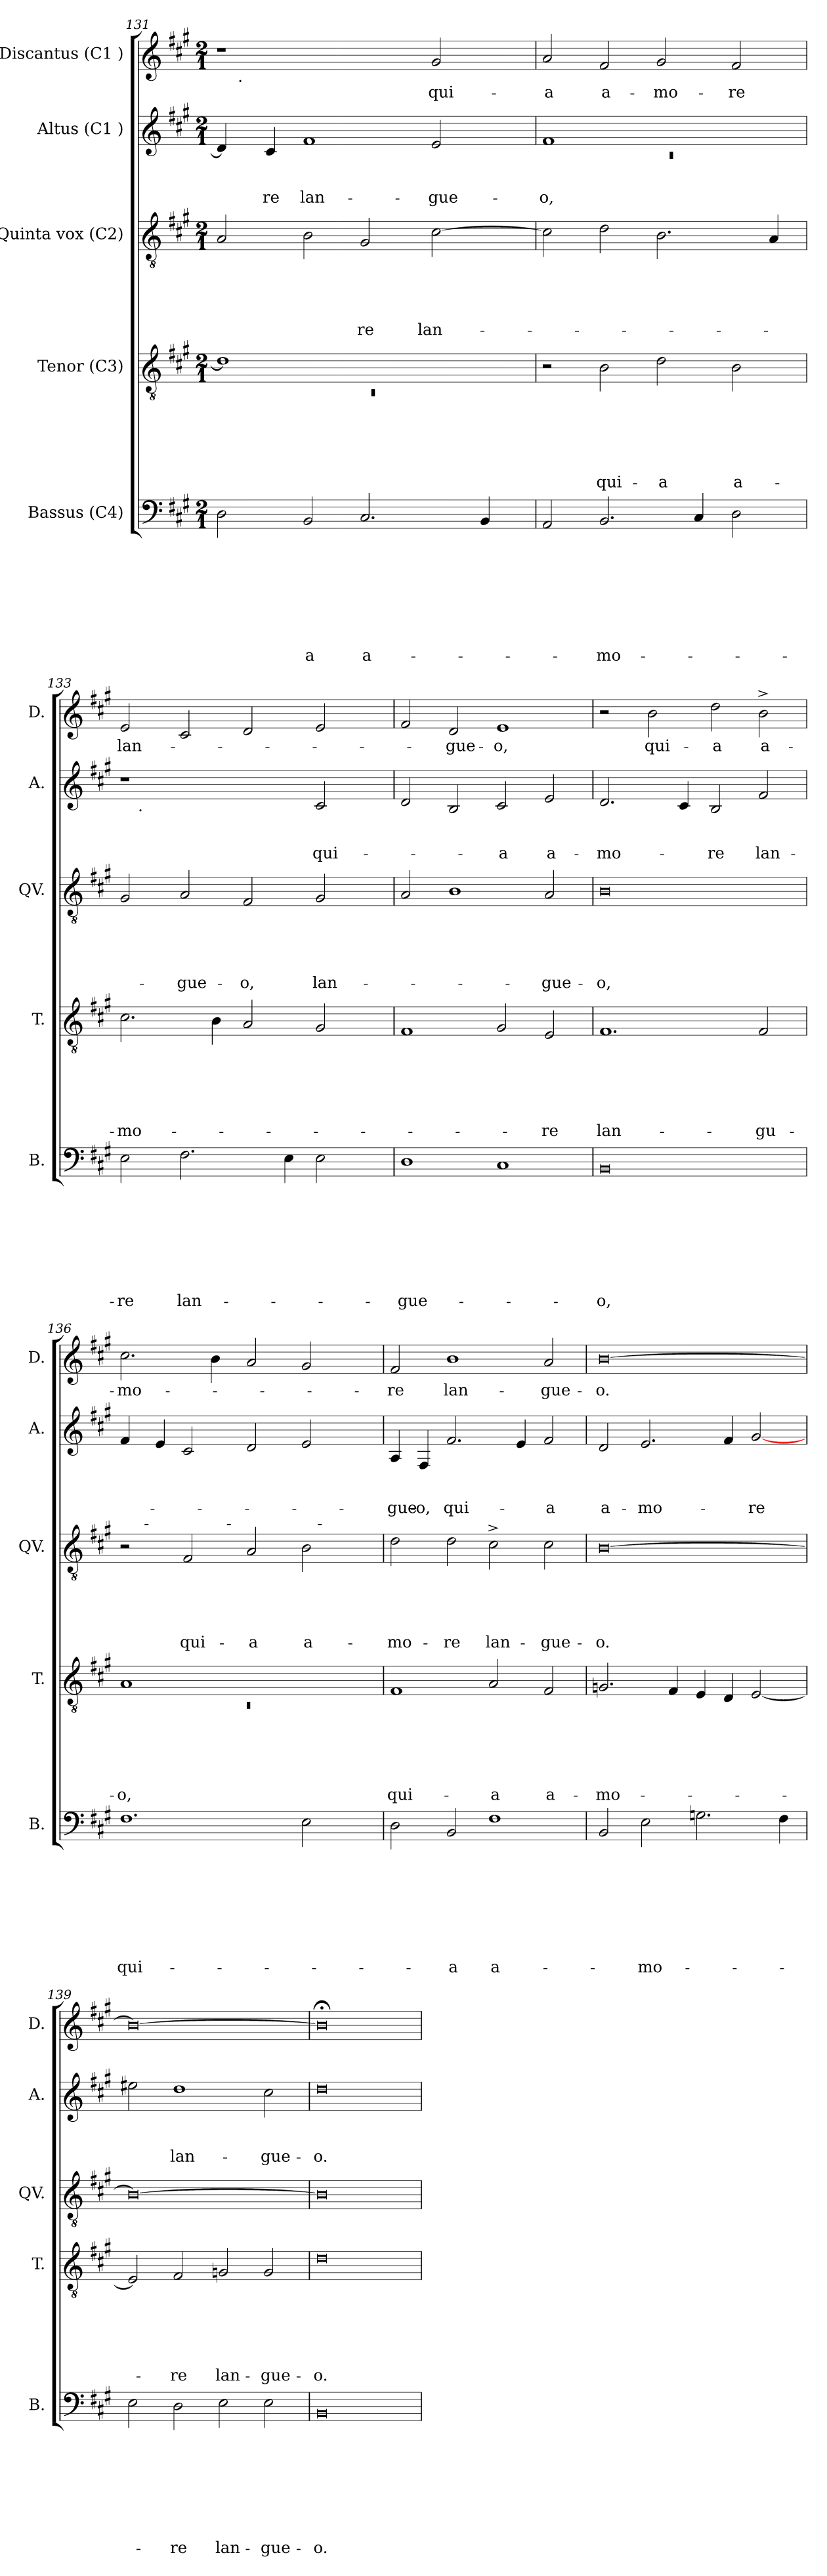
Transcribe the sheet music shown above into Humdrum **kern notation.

**kern	**text	**text	**text	**text	**text	**text	**text	**text	**kern	**text	**text	**text	**text	**text	**text	**kern	**text	**text	**text	**text	**text	**kern	**text	**text	**text	**kern	**text
*part5	*part5	*part5	*part5	*part5	*part5	*part5	*part5	*part5	*part4	*part4	*part4	*part4	*part4	*part4	*part4	*part3	*part3	*part3	*part3	*part3	*part3	*part2	*part2	*part2	*part2	*part1	*part1
*staff5	*staff5	*staff5	*staff5	*staff5	*staff5	*staff5	*staff5	*staff5	*staff4	*staff4	*staff4	*staff4	*staff4	*staff4	*staff4	*staff3	*staff3	*staff3	*staff3	*staff3	*staff3	*staff2	*staff2	*staff2	*staff2	*staff1	*staff1
*I"Bassus (C4)	*	*	*	*	*	*	*	*	*I"Tenor (C3)	*	*	*	*	*	*	*I"Quinta vox (C2)	*	*	*	*	*	*I"Altus (C1 )	*	*	*	*I"Discantus (C1 )	*
*I'B.	*	*	*	*	*	*	*	*	*I'T.	*	*	*	*	*	*	*I'QV.	*	*	*	*	*	*I'A.	*	*	*	*I'D.	*
*clefF4	*	*	*	*	*	*	*	*	*clefGv2	*	*	*	*	*	*	*clefGv2	*	*	*	*	*	*clefG2	*	*	*	*clefG2	*
*k[f#c#g#]	*	*	*	*	*	*	*	*	*k[f#c#g#]	*	*	*	*	*	*	*k[f#c#g#]	*	*	*	*	*	*k[f#c#g#]	*	*	*	*k[f#c#g#]	*
*A:	*	*	*	*	*	*	*	*	*A:	*	*	*	*	*	*	*A:	*	*	*	*	*	*A:	*	*	*	*A:	*
*M2/1	*	*	*	*	*	*	*	*	*M2/1	*	*	*	*	*	*	*M2/1	*	*	*	*	*	*M2/1	*	*	*	*M2/1	*
=131	=131	=131	=131	=131	=131	=131	=131	=131	=131	=131	=131	=131	=131	=131	=131	=131	=131	=131	=131	=131	=131	=131	=131	=131	=131	=131	=131
*	*	*	*	*	*	*	*	*	*^	*	*	*	*	*	*	*	*	*	*	*	*	*	*	*	*	*	*
!	!	!	!	!	!	!	!	!	!	!LO:N:vis=1	!	!	!	!	!	!	!	!	!	!	!	!	!	!	!	!	!	!
*	*	*	*	*	*	*	*	*	*	*	*	*	*	*	*	*	*	*	*	*	*	*	*	*	*	*	*^	*
2D\	.	.	.	.	.	.	.	.	1d]	0rC	.	.	.	.	.	.	2A/	.	.	.	.	.	4d/]	.	.	.	1r	16.ryy	.
!	!	!	!	!	!	!	!	!	!	!	!	!	!	!	!	!	!	!	!	!	!	!	!	!	!	!	!	!LO:TX:b:t=.	!
.	.	.	.	.	.	.	.	.	.	.	.	.	.	.	.	.	.	.	.	.	.	.	.	.	.	.	.	1ryy	.
!	!	!	!	!	!	!	!	!	!	!	!	!	!	!	!	!	!	!	!	!	!	!	!	!	!	!LO:LY:b	!	!	!
.	.	.	.	.	.	.	.	.	.	.	.	.	.	.	.	.	.	.	.	.	.	.	4c#/	.	.	-re	.	.	.
!	!	!	!	!	!	!	!	!LO:LY:b	!	!	!	!	!	!	!	!	!	!	!	!	!	!	!	!	!	!LO:LY:b	!	!	!
2BB/	.	.	.	.	.	.	.	-a	.	.	.	.	.	.	.	.	2B\	.	.	.	.	.	1f#	.	.	lan-	.	.	.
!	!	!	!	!	!	!	!	!LO:LY:b	!	!	!	!	!	!	!	!	!	!	!	!	!	!LO:LY:b	!	!	!	!	!	!	!
2.C#/	.	.	.	.	.	.	.	a-	1ryy	.	.	.	.	.	.	.	2G#/	.	.	.	.	-re	.	.	.	.	2ryy	.	.
.	.	.	.	.	.	.	.	.	.	.	.	.	.	.	.	.	.	.	.	.	.	.	.	.	.	.	.	2ryy	.
!	!	!	!	!	!	!	!	!	!	!	!	!	!	!	!	!	!	!	!	!	!	!LO:LY:b	!	!	!	!LO:LY:b	!	!	!LO:LY:b
.	.	.	.	.	.	.	.	.	.	.	.	.	.	.	.	.	[<2c#\	.	.	.	.	lan-	2e/	.	.	-gue-	2g#/	.	qui-
.	.	.	.	.	.	.	.	.	.	.	.	.	.	.	.	.	.	.	.	.	.	.	.	.	.	.	.	4ryy	.
4BB/	.	.	.	.	.	.	.	.	.	.	.	.	.	.	.	.	.	.	.	.	.	.	.	.	.	.	.	.	.
.	.	.	.	.	.	.	.	.	.	.	.	.	.	.	.	.	.	.	.	.	.	.	.	.	.	.	.	8ryy	.
.	.	.	.	.	.	.	.	.	.	.	.	.	.	.	.	.	.	.	.	.	.	.	.	.	.	.	.	32ryy	.
!!LO:LB:g=z
=132	=132	=132	=132	=132	=132	=132	=132	=132	=132	=132	=132	=132	=132	=132	=132	=132	=132	=132	=132	=132	=132	=132	=132	=132	=132	=132	=132	=132	=132
*	*	*	*	*	*	*	*	*	*	*	*	*	*	*	*	*	*	*	*	*	*	*	*^	*	*	*	*	*	*
!	!	!	!	!	!	!	!	!	!	!	!	!	!	!	!	!	!	!	!	!	!	!	!	!LO:N:vis=1	!	!	!LO:LY:b	!	!	!LO:LY:b
*	*	*	*	*	*	*	*	*	*v	*v	*	*	*	*	*	*	*	*	*	*	*	*	*	*	*	*	*	*v	*v	*
2AA/	.	.	.	.	.	.	.	.	2r	.	.	.	.	.	.	2c#\]	.	.	.	.	.	1f#	0rc	.	.	-o,	2a/	-a
!	!	!	!	!	!	!	!	!LO:LY:b	!	!	!	!	!	!	!LO:LY:b	!	!	!	!	!	!	!	!	!	!	!	!	!LO:LY:b
2.BB/	.	.	.	.	.	.	.	-mo-	2B\	.	.	.	.	.	qui-	2d\	.	.	.	.	.	.	.	.	.	.	2f#/	a-
!	!	!	!	!	!	!	!	!	!	!	!	!	!	!	!LO:LY:b	!	!	!	!	!	!	!	!	!	!	!	!	!LO:LY:b
.	.	.	.	.	.	.	.	.	2d\	.	.	.	.	.	-a	2.B\	.	.	.	.	.	1ryy	.	.	.	.	2g#/	-mo-
4C#/	.	.	.	.	.	.	.	.	.	.	.	.	.	.	.	.	.	.	.	.	.	.	.	.	.	.	.	.
!	!	!	!	!	!	!	!	!	!	!	!	!	!	!	!LO:LY:b	!	!	!	!	!	!	!	!	!	!	!	!	!LO:LY:b
2D\	.	.	.	.	.	.	.	.	2B\	.	.	.	.	.	a-	.	.	.	.	.	.	.	.	.	.	.	2f#/	-re
.	.	.	.	.	.	.	.	.	.	.	.	.	.	.	.	4A/	.	.	.	.	.	.	.	.	.	.	.	.
=133	=133	=133	=133	=133	=133	=133	=133	=133	=133	=133	=133	=133	=133	=133	=133	=133	=133	=133	=133	=133	=133	=133	=133	=133	=133	=133	=133	=133
!	!	!	!	!	!	!	!	!LO:LY:b	!	!	!	!	!	!	!LO:LY:b	!	!	!	!	!	!	!	!	!	!	!	!	!LO:LY:b
2E\	.	.	.	.	.	.	.	-re	2.c#\	.	.	.	.	.	-mo-	2G#/	.	.	.	.	.	1r	16.ryy	.	.	.	2e/	lan-
!	!	!	!	!	!	!	!	!	!	!	!	!	!	!	!	!	!	!	!	!	!	!	!LO:TX:b:t=.	!	!	!	!	!
.	.	.	.	.	.	.	.	.	.	.	.	.	.	.	.	.	.	.	.	.	.	.	1ryy	.	.	.	.	.
!	!	!	!	!	!	!	!	!LO:LY:b	!	!	!	!	!	!	!	!	!	!	!	!	!LO:LY:b	!	!	!	!	!	!	!
2.F#\	.	.	.	.	.	.	.	lan-	.	.	.	.	.	.	.	2A/	.	.	.	.	-gue-	.	.	.	.	.	2c#/	.
.	.	.	.	.	.	.	.	.	4B\	.	.	.	.	.	.	.	.	.	.	.	.	.	.	.	.	.	.	.
!	!	!	!	!	!	!	!	!	!	!	!	!	!	!	!	!	!	!	!	!	!LO:LY:b	!	!	!	!	!	!	!
.	.	.	.	.	.	.	.	.	2A/	.	.	.	.	.	.	2F#/	.	.	.	.	-o,	2ryy	.	.	.	.	2d/	.
.	.	.	.	.	.	.	.	.	.	.	.	.	.	.	.	.	.	.	.	.	.	.	2ryy	.	.	.	.	.
4E\	.	.	.	.	.	.	.	.	.	.	.	.	.	.	.	.	.	.	.	.	.	.	.	.	.	.	.	.
!	!	!	!	!	!	!	!	!	!	!	!	!	!	!	!	!	!	!	!	!	!LO:LY:b	!	!	!	!	!LO:LY:b	!	!
2E\	.	.	.	.	.	.	.	.	2G#/	.	.	.	.	.	.	2G#/	.	.	.	.	lan-	2c#/	.	.	.	qui-	2e/	.
.	.	.	.	.	.	.	.	.	.	.	.	.	.	.	.	.	.	.	.	.	.	.	4ryy	.	.	.	.	.
.	.	.	.	.	.	.	.	.	.	.	.	.	.	.	.	.	.	.	.	.	.	.	8ryy	.	.	.	.	.
.	.	.	.	.	.	.	.	.	.	.	.	.	.	.	.	.	.	.	.	.	.	.	32ryy	.	.	.	.	.
=134	=134	=134	=134	=134	=134	=134	=134	=134	=134	=134	=134	=134	=134	=134	=134	=134	=134	=134	=134	=134	=134	=134	=134	=134	=134	=134	=134	=134
!	!	!	!	!	!	!	!	!LO:LY:b	!	!	!	!	!	!	!	!	!	!	!	!	!	!	!	!	!	!	!	!
*	*	*	*	*	*	*	*	*	*	*	*	*	*	*	*	*	*	*	*	*	*	*v	*v	*	*	*	*	*
1D	.	.	.	.	.	.	.	-gue-	1F#	.	.	.	.	.	.	2A/	.	.	.	.	.	2d/	.	.	.	2f#/	.
!	!	!	!	!	!	!	!	!	!	!	!	!	!	!	!	!	!	!	!	!	!	!	!	!	!	!	!LO:LY:b
.	.	.	.	.	.	.	.	.	.	.	.	.	.	.	.	1B	.	.	.	.	.	2B/	.	.	.	2d/	-gue-
!	!	!	!	!	!	!	!	!	!	!	!	!	!	!	!	!	!	!	!	!	!	!	!	!	!LO:LY:b	!	!LO:LY:b
1C#	.	.	.	.	.	.	.	.	2G#/	.	.	.	.	.	.	.	.	.	.	.	.	2c#/	.	.	-a	1e	-o,
!	!	!	!	!	!	!	!	!	!	!	!	!	!	!	!LO:LY:b	!	!	!	!	!	!LO:LY:b	!	!	!	!LO:LY:b	!	!
.	.	.	.	.	.	.	.	.	2E/	.	.	.	.	.	-re	2A/	.	.	.	.	-gue-	2e/	.	.	a-	.	.
=135	=135	=135	=135	=135	=135	=135	=135	=135	=135	=135	=135	=135	=135	=135	=135	=135	=135	=135	=135	=135	=135	=135	=135	=135	=135	=135	=135
!	!	!	!	!	!	!	!	!LO:LY:b:rj	!	!	!	!	!	!	!LO:LY:b	!	!	!	!	!	!LO:LY:b:rj	!	!	!	!LO:LY:b	!	!
0BB	.	.	.	.	.	.	.	-o,	1.F#	.	.	.	.	.	lan-	0B	.	.	.	.	-o,	2.d/	.	.	-mo-	2r	.
!	!	!	!	!	!	!	!	!	!	!	!	!	!	!	!	!	!	!	!	!	!	!	!	!	!	!	!LO:LY:b
.	.	.	.	.	.	.	.	.	.	.	.	.	.	.	.	.	.	.	.	.	.	.	.	.	.	2b\	qui-
.	.	.	.	.	.	.	.	.	.	.	.	.	.	.	.	.	.	.	.	.	.	4c#/	.	.	.	.	.
!	!	!	!	!	!	!	!	!	!	!	!	!	!	!	!	!	!	!	!	!	!	!	!	!	!LO:LY:b	!	!LO:LY:b
.	.	.	.	.	.	.	.	.	.	.	.	.	.	.	.	.	.	.	.	.	.	2B/	.	.	-re	2dd\	-a
!	!	!	!	!	!	!	!	!	!	!	!	!	!	!	!LO:LY:b	!	!	!	!	!	!	!	!	!	!LO:LY:b	!	!LO:LY:b
.	.	.	.	.	.	.	.	.	2F#/	.	.	.	.	.	-gu-	.	.	.	.	.	.	2f#/	.	.	lan-	2b^>\	a-
!!LO:PB:g=z
=136	=136	=136	=136	=136	=136	=136	=136	=136	=136	=136	=136	=136	=136	=136	=136	=136	=136	=136	=136	=136	=136	=136	=136	=136	=136	=136	=136
*	*	*	*	*	*	*	*	*	*^	*	*	*	*	*	*	*	*	*	*	*	*	*	*	*	*	*	*
!	!	!	!	!	!	!	!	!LO:LY:b	!	!LO:N:vis=1	!	!	!	!	!	!LO:LY:b	!	!	!	!	!	!	!	!	!	!	!	!LO:LY:b
*	*	*	*	*	*	*	*	*	*	*	*	*	*	*	*	*	*^	*	*	*	*	*	*	*	*	*	*	*
*	*	*	*	*	*	*	*	*	*	*	*	*	*	*	*	*	*	*^	*	*	*	*	*	*	*	*	*	*	*
*	*	*	*	*	*	*	*	*	*	*	*	*	*	*	*	*	*	*	*^	*	*	*	*	*	*	*	*	*	*	*
1.F#	.	.	.	.	.	.	.	qui-	1A	0rC	.	.	.	.	.	-o,	2r	8.ryy	2ryy	1ryy	.	.	.	.	.	4f#/	.	.	.	2.cc#\	-mo-
!	!	!	!	!	!	!	!	!	!	!	!	!	!	!	!	!	!	!LO:TX:a:t=-	!	!	!	!	!	!	!	!	!	!	!	!	!
.	.	.	.	.	.	.	.	.	.	.	.	.	.	.	.	.	.	1ryy	.	.	.	.	.	.	.	.	.	.	.	.	.
.	.	.	.	.	.	.	.	.	.	.	.	.	.	.	.	.	.	.	.	.	.	.	.	.	.	4e/	.	.	.	.	.
!	!	!	!	!	!	!	!	!	!	!	!	!	!	!	!	!	!	!	!	!	!	!	!	!	!LO:LY:b	!	!	!	!	!	!
.	.	.	.	.	.	.	.	.	.	.	.	.	.	.	.	.	2F#/	.	4ryy	.	.	.	.	.	qui-	2c#/	.	.	.	.	.
.	.	.	.	.	.	.	.	.	.	.	.	.	.	.	.	.	.	.	16.ryy	.	.	.	.	.	.	.	.	.	.	4b\	.
!	!	!	!	!	!	!	!	!	!	!	!	!	!	!	!	!	!	!	!LO:TX:a:t=-	!	!	!	!	!	!	!	!	!	!	!	!
.	.	.	.	.	.	.	.	.	.	.	.	.	.	.	.	.	.	.	1ryy	.	.	.	.	.	.	.	.	.	.	.	.
!	!	!	!	!	!	!	!	!	!	!	!	!	!	!	!	!	!	!	!	!	!	!	!	!	!LO:LY:b	!	!	!	!	!	!
.	.	.	.	.	.	.	.	.	1ryy	.	.	.	.	.	.	.	2A/	.	.	2ryy	.	.	.	.	-a	2d/	.	.	.	2a/	.
.	.	.	.	.	.	.	.	.	.	.	.	.	.	.	.	.	.	2ryy	.	.	.	.	.	.	.	.	.	.	.	.	.
!	!	!	!	!	!	!	!	!	!	!	!	!	!	!	!	!	!	!	!	!	!	!	!	!	!LO:LY:b	!	!	!	!	!	!
2E\	.	.	.	.	.	.	.	.	.	.	.	.	.	.	.	.	2B\	.	.	16.ryy	.	.	.	.	a-	2e/	.	.	.	2g#/	.
!	!	!	!	!	!	!	!	!	!	!	!	!	!	!	!	!	!	!	!	!LO:TX:a:t=-	!	!	!	!	!	!	!	!	!	!	!
.	.	.	.	.	.	.	.	.	.	.	.	.	.	.	.	.	.	.	.	4ryy	.	.	.	.	.	.	.	.	.	.	.
.	.	.	.	.	.	.	.	.	.	.	.	.	.	.	.	.	.	4ryy	.	.	.	.	.	.	.	.	.	.	.	.	.
.	.	.	.	.	.	.	.	.	.	.	.	.	.	.	.	.	.	.	8ryy	8ryy	.	.	.	.	.	.	.	.	.	.	.
.	.	.	.	.	.	.	.	.	.	.	.	.	.	.	.	.	.	16ryy	.	.	.	.	.	.	.	.	.	.	.	.	.
.	.	.	.	.	.	.	.	.	.	.	.	.	.	.	.	.	.	.	32ryy	32ryy	.	.	.	.	.	.	.	.	.	.	.
=137	=137	=137	=137	=137	=137	=137	=137	=137	=137	=137	=137	=137	=137	=137	=137	=137	=137	=137	=137	=137	=137	=137	=137	=137	=137	=137	=137	=137	=137	=137	=137
!	!	!	!	!	!	!	!	!	!	!	!	!	!	!	!	!LO:LY:b	!	!	!	!	!	!	!	!	!LO:LY:b	!	!	!	!LO:LY:b	!	!LO:LY:b
*	*	*	*	*	*	*	*	*	*v	*v	*	*	*	*	*	*	*	*	*	*	*	*	*	*	*	*	*	*	*	*	*
*	*	*	*	*	*	*	*	*	*	*	*	*	*	*	*	*v	*v	*v	*v	*	*	*	*	*	*	*	*	*	*	*
2D\	.	.	.	.	.	.	.	.	1F#	.	.	.	.	.	qui-	2d\	.	.	.	.	-mo-	4A/	.	.	-gue-	2f#/	-re
!	!	!	!	!	!	!	!	!	!	!	!	!	!	!	!	!	!	!	!	!	!	!	!	!	!LO:LY:b	!	!
.	.	.	.	.	.	.	.	.	.	.	.	.	.	.	.	.	.	.	.	.	.	4F#/	.	.	-o,	.	.
!	!	!	!	!	!	!	!	!LO:LY:b	!	!	!	!	!	!	!	!	!	!	!	!	!LO:LY:b	!	!	!	!LO:LY:b	!	!LO:LY:b
2BB/	.	.	.	.	.	.	.	-a	.	.	.	.	.	.	.	2d\	.	.	.	.	-re	2.f#/	.	.	qui-	1b	lan-
!	!	!	!	!	!	!	!	!LO:LY:b:rj	!	!	!	!	!	!	!LO:LY:b	!	!	!	!	!	!LO:LY:b	!	!	!	!	!	!
1F#	.	.	.	.	.	.	.	a-	2A/	.	.	.	.	.	-a	2c#^>\	.	.	.	.	lan-	.	.	.	.	.	.
.	.	.	.	.	.	.	.	.	.	.	.	.	.	.	.	.	.	.	.	.	.	4e/	.	.	.	.	.
!	!	!	!	!	!	!	!	!	!	!	!	!	!	!	!LO:LY:b	!	!	!	!	!	!LO:LY:b	!	!	!	!LO:LY:b	!	!LO:LY:b
.	.	.	.	.	.	.	.	.	2F#/	.	.	.	.	.	a-	2c#\	.	.	.	.	-gue-	2f#/	.	.	-a	2a/	-gue-
=138	=138	=138	=138	=138	=138	=138	=138	=138	=138	=138	=138	=138	=138	=138	=138	=138	=138	=138	=138	=138	=138	=138	=138	=138	=138	=138	=138
!	!	!	!	!	!	!	!	!	!	!	!	!	!	!	!LO:LY:b	!	!	!	!	!	!LO:LY:b:rj	!	!	!	!LO:LY:b	!	!LO:LY:b:rj
2BB/	.	.	.	.	.	.	.	.	2.Gn/	.	.	.	.	.	-mo-	[>0B	.	.	.	.	-o.	2d/	.	.	a-	[>0b	-o.
!	!	!	!	!	!	!	!	!LO:LY:b	!	!	!	!	!	!	!	!	!	!	!	!	!	!	!	!	!LO:LY:b	!	!
2E\	.	.	.	.	.	.	.	-mo-	.	.	.	.	.	.	.	.	.	.	.	.	.	2.e/	.	.	-mo-	.	.
.	.	.	.	.	.	.	.	.	4F#/	.	.	.	.	.	.	.	.	.	.	.	.	.	.	.	.	.	.
2.G\	.	.	.	.	.	.	.	.	4E/	.	.	.	.	.	.	.	.	.	.	.	.	.	.	.	.	.	.
.	.	.	.	.	.	.	.	.	4D/	.	.	.	.	.	.	.	.	.	.	.	.	4f#/	.	.	.	.	.
!	!	!	!	!	!	!	!	!	!	!	!	!	!	!	!	!	!	!	!	!	!	!	!	!	!LO:LY:b	!	!
.	.	.	.	.	.	.	.	.	[<2E/	.	.	.	.	.	.	.	.	.	.	.	.	[<2g#/	.	.	-re	.	.
4F#\	.	.	.	.	.	.	.	.	.	.	.	.	.	.	.	.	.	.	.	.	.	.	.	.	.	.	.
=139	=139	=139	=139	=139	=139	=139	=139	=139	=139	=139	=139	=139	=139	=139	=139	=139	=139	=139	=139	=139	=139	=139	=139	=139	=139	=139	=139
2E\	.	.	.	.	.	.	.	.	2E/]	.	.	.	.	.	.	0B_	.	.	.	.	.	2ee#\	.	.	.	0b_	.
!	!	!	!	!	!	!	!	!LO:LY:b	!	!	!	!	!	!	!LO:LY:b	!	!	!	!	!	!	!	!	!	!LO:LY:b	!	!
2D\	.	.	.	.	.	.	.	-re	2F#/	.	.	.	.	.	-re	.	.	.	.	.	.	1dd	.	.	lan-	.	.
!	!	!	!	!	!	!	!	!LO:LY:b	!	!	!	!	!	!	!LO:LY:b	!	!	!	!	!	!	!	!	!	!	!	!
2E\	.	.	.	.	.	.	.	lan-	2G/	.	.	.	.	.	lan-	.	.	.	.	.	.	.	.	.	.	.	.
!	!	!	!	!	!	!	!	!LO:LY:b	!	!	!	!	!	!	!LO:LY:b	!	!	!	!	!	!	!	!	!	!LO:LY:b	!	!
2E\	.	.	.	.	.	.	.	-gue-	2G/	.	.	.	.	.	-gue-	.	.	.	.	.	.	2cc#\	.	.	-gue-	.	.
=140	=140	=140	=140	=140	=140	=140	=140	=140	=140	=140	=140	=140	=140	=140	=140	=140	=140	=140	=140	=140	=140	=140	=140	=140	=140	=140	=140
!	!	!	!	!	!	!	!	!LO:LY:b:rj	!	!	!	!	!	!	!LO:LY:b:rj	!	!	!	!	!	!	!	!	!	!LO:LY:b:rj	!	!
0BB	.	.	.	.	.	.	.	-o.	0d	.	.	.	.	.	-o.	0B]	.	.	.	.	.	0dd	.	.	-o.	0b;<]	.
=	=	=	=	=	=	=	=	=	=	=	=	=	=	=	=	=	=	=	=	=	=	=	=	=	=	=	=
*-	*-	*-	*-	*-	*-	*-	*-	*-	*-	*-	*-	*-	*-	*-	*-	*-	*-	*-	*-	*-	*-	*-	*-	*-	*-	*-	*-
